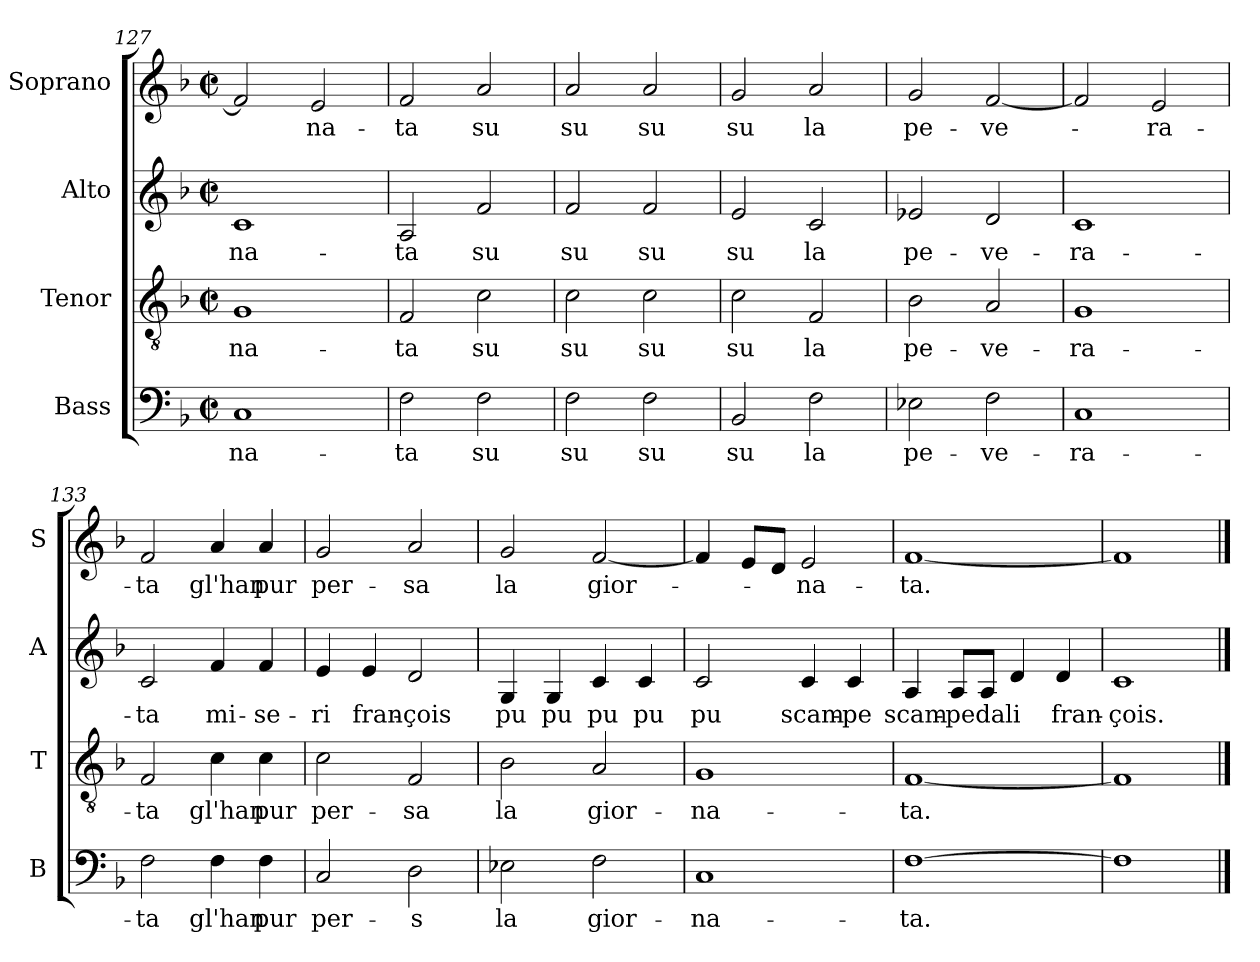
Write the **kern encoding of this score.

**kern	**text	**kern	**text	**kern	**text	**kern	**text
*part4	*part4	*part3	*part3	*part2	*part2	*part1	*part1
*staff4	*staff4	*staff3	*staff3	*staff2	*staff2	*staff1	*staff1
*I"Bass	*	*I"Tenor	*	*I"Alto	*	*I"Soprano	*
*I'B	*	*I'T	*	*I'A	*	*I'S	*
!!LO:LB:g=z
*clefF4	*	*clefGv2	*	*clefG2	*	*clefG2	*
*k[b-]	*	*k[b-]	*	*k[b-]	*	*k[b-]	*
*F:	*	*F:	*	*F:	*	*F:	*
*M2/2	*	*M2/2	*	*M2/2	*	*M2/2	*
*met(c|)	*	*met(c|)	*	*met(c|)	*	*met(c|)	*
=127	=127	=127	=127	=127	=127	=127	=127
1C	-na-	1G	-na-	1c	-na-	2f/]	.
.	.	.	.	.	.	2e/	-na-
=128	=128	=128	=128	=128	=128	=128	=128
2F\	-ta	2F/	-ta	2A/	-ta	2f/	-ta
2F\	su	2c\	su	2f/	su	2a/	su
=129	=129	=129	=129	=129	=129	=129	=129
2F\	su	2c\	su	2f/	su	2a/	su
2F\	su	2c\	su	2f/	su	2a/	su
=130	=130	=130	=130	=130	=130	=130	=130
2BB-/	su	2c\	su	2e/	su	2g/	su
2F\	la	2F/	la	2c/	la	2a/	la
=131	=131	=131	=131	=131	=131	=131	=131
2E-X\	pe-	2B-\	pe-	2e-X/	pe-	2g/	pe-
2F\	-ve-	2A/	-ve-	2d/	-ve-	[2f/	-ve-
=132	=132	=132	=132	=132	=132	=132	=132
1C	-ra-	1G	-ra-	1c	-ra-	2f/]	.
.	.	.	.	.	.	2e/	-ra-
!!LO:LB:g=z
=133	=133	=133	=133	=133	=133	=133	=133
2F\	-ta	2F/	-ta	2c/	-ta	2f/	-ta
4F\	gl'han	4c\	gl'han	4f/	mi-	4a/	gl'han
4F\	pur	4c\	pur	4f/	-se-	4a/	pur
=134	=134	=134	=134	=134	=134	=134	=134
2C/	per-	2c\	per-	4e/	-ri	2g/	per-
.	.	.	.	4e/	fran-	.	.
2D\	-s	2F/	-sa	2d/	-çois	2a/	-sa
=135	=135	=135	=135	=135	=135	=135	=135
2E-X\	la	2B-\	la	4G/	pu	2g/	la
.	.	.	.	4G/	pu	.	.
2F\	gior-	2A/	gior-	4c/	pu	[2f/	gior-
.	.	.	.	4c/	pu	.	.
=136	=136	=136	=136	=136	=136	=136	=136
1C	-na-	1G	-na-	2c/	pu	4f/]	.
.	.	.	.	.	.	8e/L	.
.	.	.	.	.	.	8d/J	.
.	.	.	.	4c/	scam-	2e/	-na-
.	.	.	.	4c/	-pe	.	.
=137	=137	=137	=137	=137	=137	=137	=137
[1F	-ta.	[1F	-ta.	4A/	scam-	[1f	-ta.
.	.	.	.	8A/L	-pe	.	.
.	.	.	.	8A/J	da	.	.
.	.	.	.	4d/	li	.	.
.	.	.	.	4d/	fran-	.	.
=138	=138	=138	=138	=138	=138	=138	=138
1F]	.	1F]	.	1c	-çois.	1f]	.
==	==	==	==	==	==	==	==
*-	*-	*-	*-	*-	*-	*-	*-
